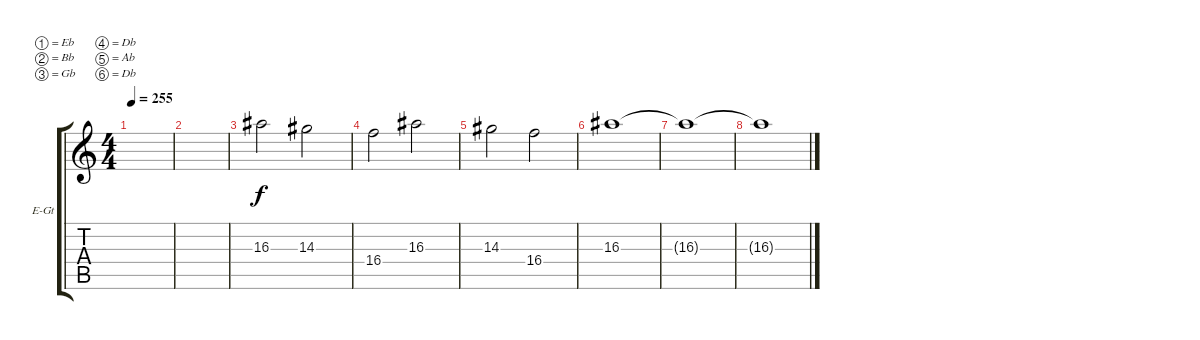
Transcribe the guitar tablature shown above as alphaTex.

\bracketExtendMode groupsimilarinstruments
\firstSystemTrackNameOrientation horizontal
\otherSystemsTrackNameOrientation horizontal
\track ("Electric Guitar" "E-Gt") {instrument distortionguitar}
\staff {score tabs}
\tuning (Eb4 Bb3 Gb3 Db3 Ab2 Db2)
\ts (4 4)
\tempo 255
\clef g2
\scale
0.333333
\ks c
|
\scale
0.333333 |
\scale
0.333333 16.3.2 14.3.2 |
\scale
0.333333 16.4.2 16.3.2 |
\scale
0.333333 14.3.2 16.4.2 |
\scale
0.333333 16.3.1 |
\scale
0.333333 16.3{t}.1 |
\scale
0.333333 16.3{t}.1 |
\scale
0.333333 |
\scale
0.333333 |
\scale
0.333333 |
\scale
0.333333 |
\scale
0.333333 |
\scale
0.333333 |
\scale
0.333333 |
\scale
0.333333
